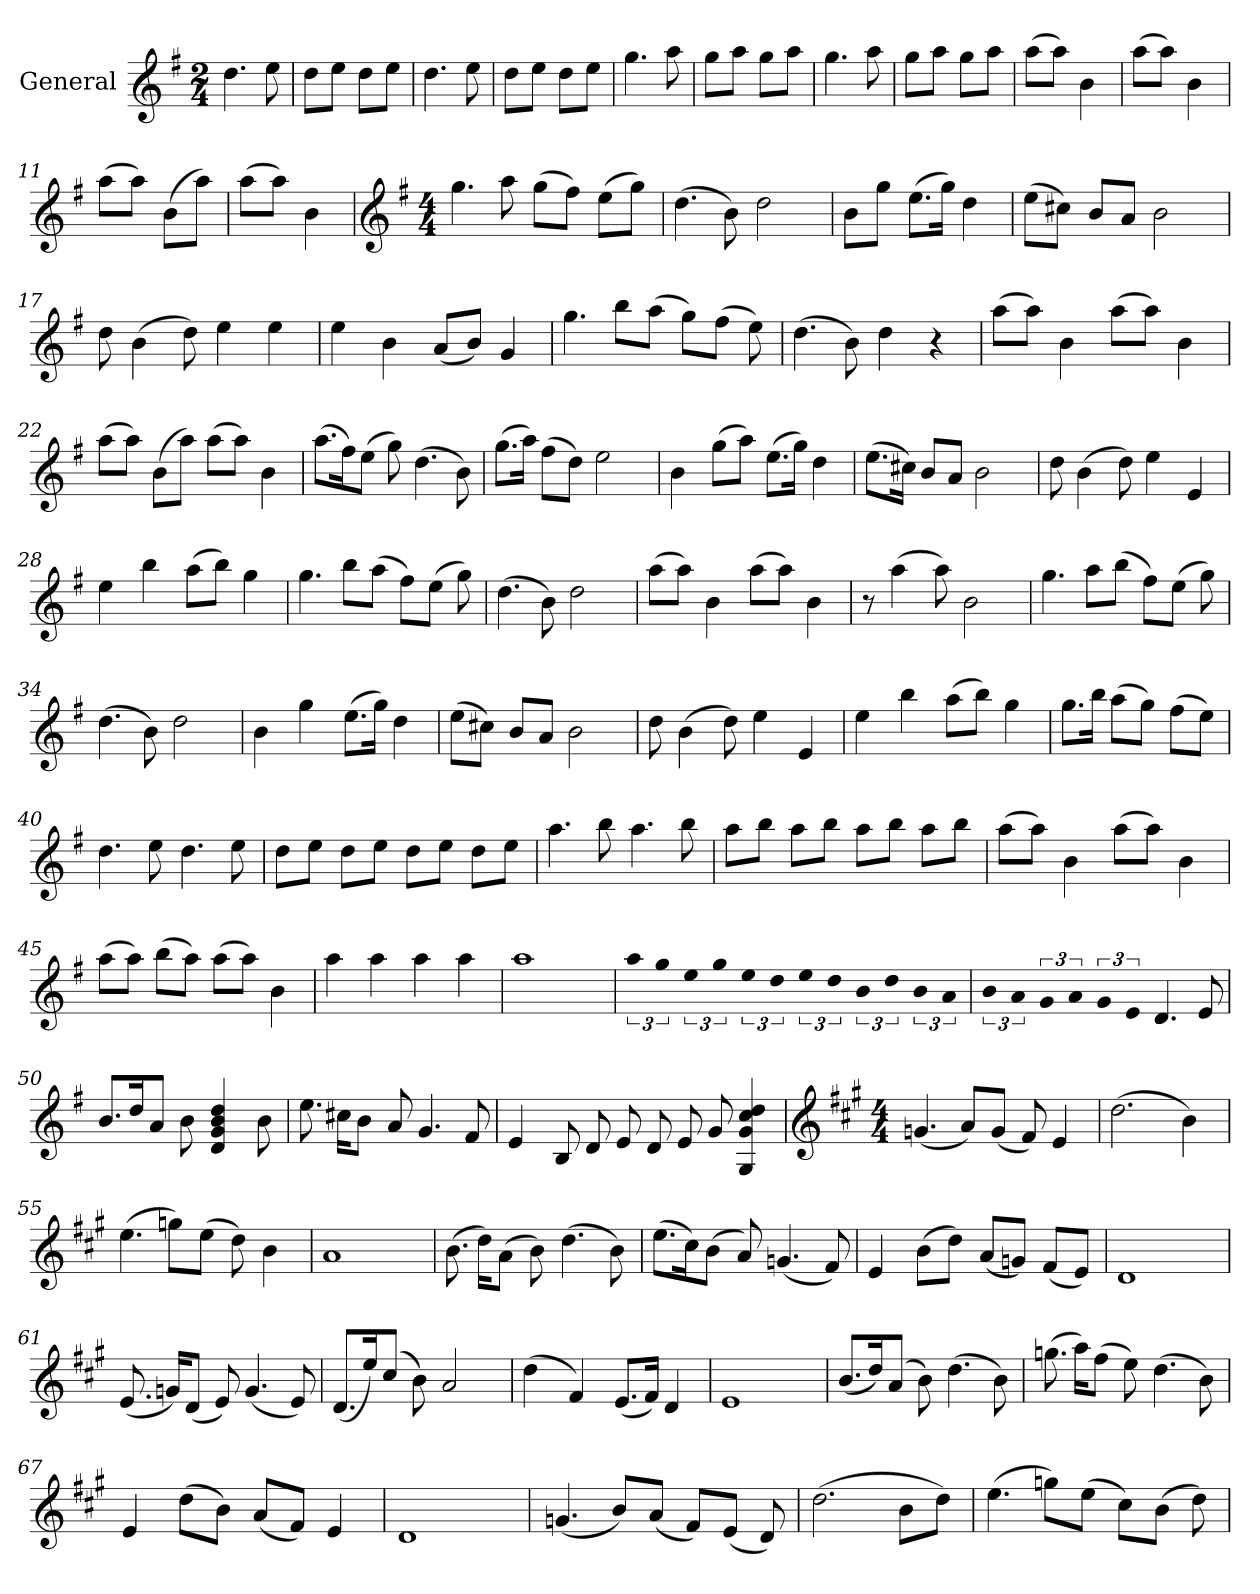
**kern
*part1
*staff1
*I"General
*clefG2
*k[f#]
*M2/4
*MM96
=1
!LO:N:vis=4.
4dd
8ee
=2
8dd\L
8ee\J
8dd\L
8ee\J
=3
!LO:N:vis=4.
4dd
8ee
=4
8dd\L
8ee\J
8dd\L
8ee\J
=5
!LO:N:vis=4.
4gg
8aa
=6
8gg\L
8aa\J
8gg\L
8aa\J
=7
!LO:N:vis=4.
4gg
8aa
=8
8gg\L
8aa\J
8gg\L
8aa\J
=9
(8aa\L
8aa\J)
4b
=10
(8aa\L
8aa\J)
4b
=11
(8aa\L
8aa\J)
(8b\L
8aa\J)
=12
(8aa\L
8aa\J)
4b
=13
*clefG2
*k[f#]
*M4/4
!LO:N:vis=4.
4gg
8aa
(8gg\L
8ff#\J)
(8ee\L
8gg\J)
=14
!LO:N:vis=4.
(4dd
8b)
2dd
=15
8b\L
8gg\J
!LO:N:vis=8.
(8ee\L
16gg\Jk)
4dd
=16
(8ee\L
8cc#\J)
8b/L
8a/J
2b
=17
8dd
(4b
8dd)
4ee
4ee
=18
4ee
4b
(8a/L
8b/J)
4g
=19
!LO:N:vis=4.
4gg
8bb\L
(8aa\J
8gg\L)
(8ff#\J
8ee)
=20
!LO:N:vis=4.
(4dd
8b)
4dd
4r
=21
(8aa\L
8aa\J)
4b
(8aa\L
8aa\J)
4b
=22
(8aa\L
8aa\J)
(8b\L
8aa\J)
(8aa\L
8aa\J)
4b
=23
!LO:N:vis=8.
(8aa\L
16ff#\K)
(8ee\J
8gg)
!LO:N:vis=4.
(4dd
8b)
=24
!LO:N:vis=8.
(8gg\L
16aa\Jk)
(8ff#\L
8dd\J)
2ee
=25
4b
(8gg\L
8aa\J)
!LO:N:vis=8.
(8ee\L
16gg\Jk)
4dd
=26
!LO:N:vis=8.
(8ee\L
16cc#\Jk)
8b/L
8a/J
2b
=27
8dd
(4b
8dd)
4ee
4e
=28
4ee
4bb
(8aa\L
8bb\J)
4gg
=29
!LO:N:vis=4.
4gg
8bb\L
(8aa\J
8ff#\L)
(8ee\J
8gg)
=30
!LO:N:vis=4.
(4dd
8b)
2dd
=31
(8aa\L
8aa\J)
4b
(8aa\L
8aa\J)
4b
=32
8r
(4aa
8aa)
2b
=33
!LO:N:vis=4.
4gg
8aa\L
(8bb\J
8ff#\L)
(8ee\J
8gg)
=34
!LO:N:vis=4.
(4dd
8b)
2dd
=35
4b
4gg
!LO:N:vis=8.
(8ee\L
16gg\Jk)
4dd
=36
(8ee\L
8cc#\J)
8b/L
8a/J
2b
=37
8dd
(4b
8dd)
4ee
4e
=38
4ee
4bb
(8aa\L
8bb\J)
4gg
=39
!LO:N:vis=8.
8gg\L
16bb\Jk
(8aa\L
8gg\J)
(8ff#\L
8ee\J)
=40
!LO:N:vis=4.
4dd
8ee
!LO:N:vis=4.
4dd
8ee
=41
8dd\L
8ee\J
8dd\L
8ee\J
8dd\L
8ee\J
8dd\L
8ee\J
=42
!LO:N:vis=4.
4aa
8bb
!LO:N:vis=4.
4aa
8bb
=43
8aa\L
8bb\J
8aa\L
8bb\J
8aa\L
8bb\J
8aa\L
8bb\J
=44
(8aa\L
8aa\J)
4b
(8aa\L
8aa\J)
4b
=45
(8aa\L
8aa\J)
(8bb\L
8aa\J)
(8aa\L
8aa\J)
4b
=46
4aa
4aa
4aa
4aa
=47
1aa
=48
!LO:N:vis=8
12.aa
!LO:N:vis=8
12.gg
!LO:N:vis=8
12.ee
!LO:N:vis=8
12.gg
!LO:N:vis=8
12.ee
!LO:N:vis=8
12.dd
!LO:N:vis=8
12.ee
!LO:N:vis=8
12.dd
!LO:N:vis=8
12.b
!LO:N:vis=8
12.dd
!LO:N:vis=8
12.b
!LO:N:vis=8
12.a
=49
!LO:N:vis=8
12.b
!LO:N:vis=8
12.a
!LO:N:vis=8
12.g
!LO:N:vis=8
12.a
!LO:N:vis=8
12.g
!LO:N:vis=8
12.e
!LO:N:vis=4.
4d
8e
=50
!LO:N:vis=8.
8b/L
16dd/K
8a/J
8b
4d 4g 4b 4dd
8b
=51
!LO:N:vis=8.
8ee
16cc#\KL
8b\J
8a
!LO:N:vis=4.
4g
8f#
=52
4e
8B
8d
8e
8d
8e
8g
4G 4cc 4dd 4g
=53
*clefG2
*k[f#c#g#]
*M4/4
!LO:N:vis=4.
(4g
8a/L)
(8g/J
8f#)
4e
=54
!LO:N:vis=2.
(2dd
4b)
=55
!LO:N:vis=4.
(4ee
8gg\L)
(8ee\J
8dd)
4b
=56
1a
=57
!LO:N:vis=8.
(8b
16dd\KL)
(8a\J
8b)
!LO:N:vis=4.
(4dd
8b)
=58
!LO:N:vis=8.
(8ee\L
16cc#\K)
(8b\J
8a)
!LO:N:vis=4.
(4g
8f#)
=59
4e
(8b\L
8dd\J)
(8a/L
8g/J)
(8f#/L
8e/J)
=60
1d
=61
!LO:N:vis=8.
(8e
16g/KL)
(8d/J
8e)
!LO:N:vis=4.
(4g
8e)
=62
!LO:N:vis=8.
(8d/L
16ee/K)
(8cc#/J
8b)
2a
=63
(4dd
4f#)
!LO:N:vis=8.
(8e/L
16f#/Jk)
4d
=64
1e
=65
!LO:N:vis=8.
(8b/L
16dd/K)
(8a/J
8b)
!LO:N:vis=4.
(4dd
8b)
=66
!LO:N:vis=8.
(8gg
16aa\KL)
(8ff#\J
8ee)
!LO:N:vis=4.
(4dd
8b)
=67
4e
(8dd\L
8b\J)
(8a/L
8f#/J)
4e
=68
1d
=69
!LO:N:vis=4.
(4g
8b/L)
(8a/J
8f#/L)
(8e/J
8d)
=70
!LO:N:vis=2.
(2dd
8b\L
8dd\J)
=71
!LO:N:vis=4.
(4ee
8gg\L)
(8ee\J
8cc#\L)
(8b\J
8dd)
=
*-
